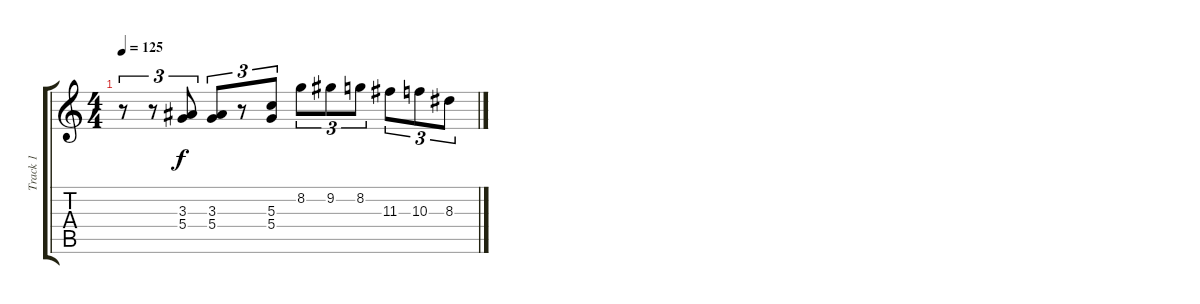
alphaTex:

\track ("Track 1" "Track 1") {instrument acousticguitarsteel}
\staff {score tabs}
\tuning (E4 B3 G3 D3 A2 E2) {hide}
\ts (4 4)
\tempo 125
\clef g2
\ks c
r.8{tu (3 2) dy f} r.8{tu (3 2)} (3.3 5.4).8{tu (3 2)} (3.3 5.4).8{tu (3 2)} r.8{tu (3 2)} (5.3 5.4).8{tu (3 2)} 8.2.8{tu (3 2)} 9.2.8{tu (3 2)} 8.2.8{tu (3 2)} 11.3.8{tu (3 2)} 10.3.8{tu (3 2)} 8.3.8{tu (3 2)}
